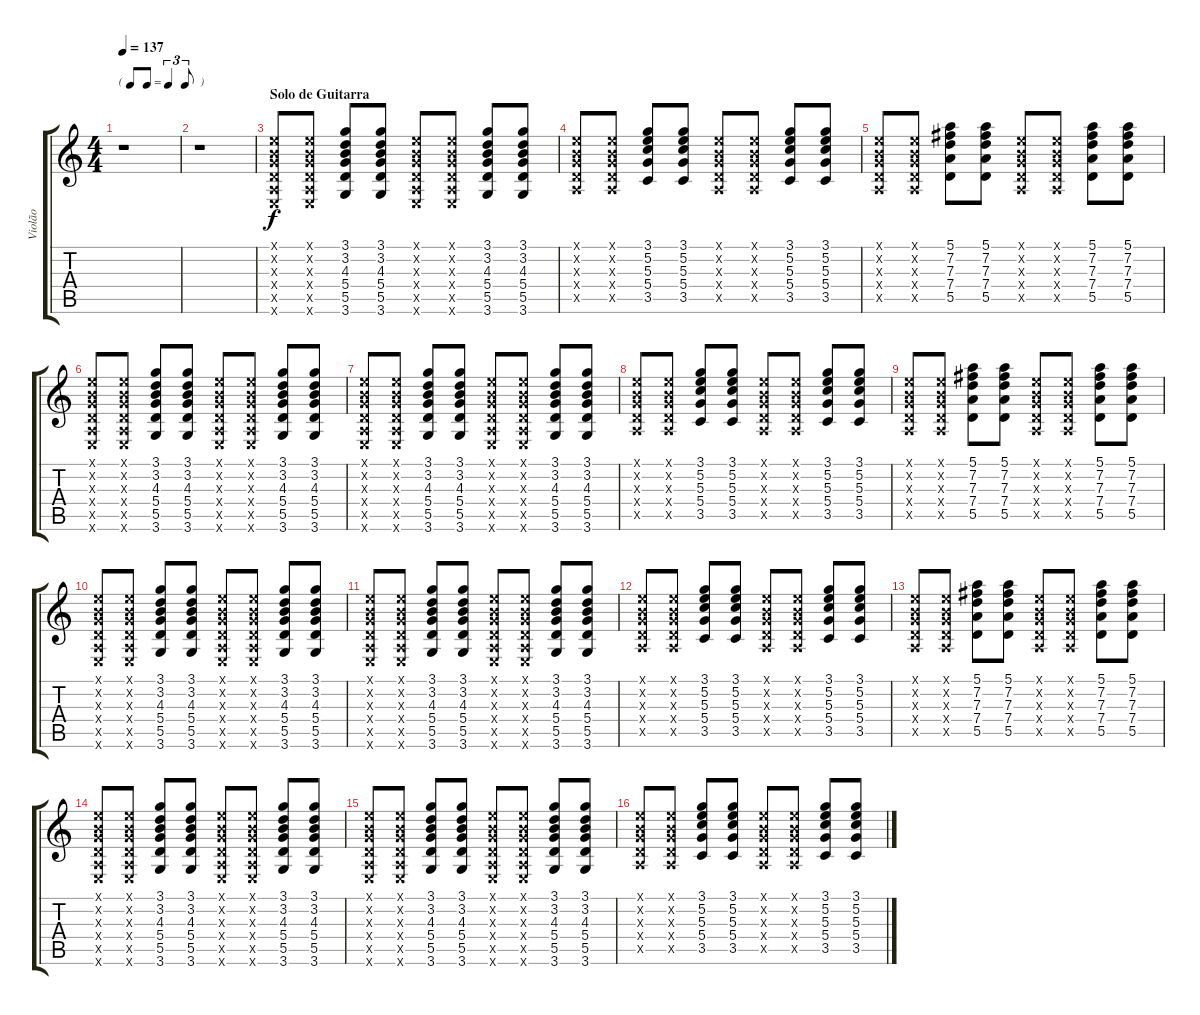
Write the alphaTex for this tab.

\track ("Violão" "Violão") {instrument acousticguitarsteel}
\staff {score tabs}
\tuning (E4 B3 G3 D3 A2 E2) {hide}
\ts (4 4)
\tf triplet8th
\tempo 137
\clef g2
\ks c
r.1{dy f} |
r.1 |
\section ("" "Solo de Guitarra")
(0.1{x} 0.2{x} 0.3{x} 0.4{x} 0.5{x} 0.6{x}).8 (0.1{x} 0.2{x} 0.3{x} 0.4{x} 0.5{x} 0.6{x}).8 (3.1 3.2 4.3 5.4 5.5 3.6).8 (3.1 3.2 4.3 5.4 5.5 3.6).8 (0.1{x} 0.2{x} 0.3{x} 0.4{x} 0.5{x} 0.6{x}).8 (0.1{x} 0.2{x} 0.3{x} 0.4{x} 0.5{x} 0.6{x}).8 (3.1 3.2 4.3 5.4 5.5 3.6).8 (3.1 3.2 4.3 5.4 5.5 3.6).8 |
(0.1{x} 0.2{x} 0.3{x} 0.4{x} 0.5{x}).8 (0.1{x} 0.2{x} 0.3{x} 0.4{x} 0.5{x}).8 (3.1 5.2 5.3 5.4 3.5).8 (3.1 5.2 5.3 5.4 3.5).8 (0.1{x} 0.2{x} 0.3{x} 0.4{x} 0.5{x}).8 (0.1{x} 0.2{x} 0.3{x} 0.4{x} 0.5{x}).8 (3.1 5.2 5.3 5.4 3.5).8 (3.1 5.2 5.3 5.4 3.5).8 |
(0.1{x} 0.2{x} 0.3{x} 0.4{x} 0.5{x}).8 (0.1{x} 0.2{x} 0.3{x} 0.4{x} 0.5{x}).8 (5.1 7.2 7.3 7.4 5.5).8 (5.1 7.2 7.3 7.4 5.5).8 (0.1{x} 0.2{x} 0.3{x} 0.4{x} 0.5{x}).8 (0.1{x} 0.2{x} 0.3{x} 0.4{x} 0.5{x}).8 (5.1 7.2 7.3 7.4 5.5).8 (5.1 7.2 7.3 7.4 5.5).8 |
(0.1{x} 0.2{x} 0.3{x} 0.4{x} 0.5{x} 0.6{x}).8 (0.1{x} 0.2{x} 0.3{x} 0.4{x} 0.5{x} 0.6{x}).8 (3.1 3.2 4.3 5.4 5.5 3.6).8 (3.1 3.2 4.3 5.4 5.5 3.6).8 (0.1{x} 0.2{x} 0.3{x} 0.4{x} 0.5{x} 0.6{x}).8 (0.1{x} 0.2{x} 0.3{x} 0.4{x} 0.5{x} 0.6{x}).8 (3.1 3.2 4.3 5.4 5.5 3.6).8 (3.1 3.2 4.3 5.4 5.5 3.6).8 |
(0.1{x} 0.2{x} 0.3{x} 0.4{x} 0.5{x} 0.6{x}).8 (0.1{x} 0.2{x} 0.3{x} 0.4{x} 0.5{x} 0.6{x}).8 (3.1 3.2 4.3 5.4 5.5 3.6).8 (3.1 3.2 4.3 5.4 5.5 3.6).8 (0.1{x} 0.2{x} 0.3{x} 0.4{x} 0.5{x} 0.6{x}).8 (0.1{x} 0.2{x} 0.3{x} 0.4{x} 0.5{x} 0.6{x}).8 (3.1 3.2 4.3 5.4 5.5 3.6).8 (3.1 3.2 4.3 5.4 5.5 3.6).8 |
(0.1{x} 0.2{x} 0.3{x} 0.4{x} 0.5{x}).8 (0.1{x} 0.2{x} 0.3{x} 0.4{x} 0.5{x}).8 (3.1 5.2 5.3 5.4 3.5).8 (3.1 5.2 5.3 5.4 3.5).8 (0.1{x} 0.2{x} 0.3{x} 0.4{x} 0.5{x}).8 (0.1{x} 0.2{x} 0.3{x} 0.4{x} 0.5{x}).8 (3.1 5.2 5.3 5.4 3.5).8 (3.1 5.2 5.3 5.4 3.5).8 |
(0.1{x} 0.2{x} 0.3{x} 0.4{x} 0.5{x}).8 (0.1{x} 0.2{x} 0.3{x} 0.4{x} 0.5{x}).8 (5.1 7.2 7.3 7.4 5.5).8 (5.1 7.2 7.3 7.4 5.5).8 (0.1{x} 0.2{x} 0.3{x} 0.4{x} 0.5{x}).8 (0.1{x} 0.2{x} 0.3{x} 0.4{x} 0.5{x}).8 (5.1 7.2 7.3 7.4 5.5).8 (5.1 7.2 7.3 7.4 5.5).8 |
(0.1{x} 0.2{x} 0.3{x} 0.4{x} 0.5{x} 0.6{x}).8 (0.1{x} 0.2{x} 0.3{x} 0.4{x} 0.5{x} 0.6{x}).8 (3.1 3.2 4.3 5.4 5.5 3.6).8 (3.1 3.2 4.3 5.4 5.5 3.6).8 (0.1{x} 0.2{x} 0.3{x} 0.4{x} 0.5{x} 0.6{x}).8 (0.1{x} 0.2{x} 0.3{x} 0.4{x} 0.5{x} 0.6{x}).8 (3.1 3.2 4.3 5.4 5.5 3.6).8 (3.1 3.2 4.3 5.4 5.5 3.6).8 |
(0.1{x} 0.2{x} 0.3{x} 0.4{x} 0.5{x} 0.6{x}).8 (0.1{x} 0.2{x} 0.3{x} 0.4{x} 0.5{x} 0.6{x}).8 (3.1 3.2 4.3 5.4 5.5 3.6).8 (3.1 3.2 4.3 5.4 5.5 3.6).8 (0.1{x} 0.2{x} 0.3{x} 0.4{x} 0.5{x} 0.6{x}).8 (0.1{x} 0.2{x} 0.3{x} 0.4{x} 0.5{x} 0.6{x}).8 (3.1 3.2 4.3 5.4 5.5 3.6).8 (3.1 3.2 4.3 5.4 5.5 3.6).8 |
(0.1{x} 0.2{x} 0.3{x} 0.4{x} 0.5{x}).8 (0.1{x} 0.2{x} 0.3{x} 0.4{x} 0.5{x}).8 (3.1 5.2 5.3 5.4 3.5).8 (3.1 5.2 5.3 5.4 3.5).8 (0.1{x} 0.2{x} 0.3{x} 0.4{x} 0.5{x}).8 (0.1{x} 0.2{x} 0.3{x} 0.4{x} 0.5{x}).8 (3.1 5.2 5.3 5.4 3.5).8 (3.1 5.2 5.3 5.4 3.5).8 |
(0.1{x} 0.2{x} 0.3{x} 0.4{x} 0.5{x}).8 (0.1{x} 0.2{x} 0.3{x} 0.4{x} 0.5{x}).8 (5.1 7.2 7.3 7.4 5.5).8 (5.1 7.2 7.3 7.4 5.5).8 (0.1{x} 0.2{x} 0.3{x} 0.4{x} 0.5{x}).8 (0.1{x} 0.2{x} 0.3{x} 0.4{x} 0.5{x}).8 (5.1 7.2 7.3 7.4 5.5).8 (5.1 7.2 7.3 7.4 5.5).8 |
(0.1{x} 0.2{x} 0.3{x} 0.4{x} 0.5{x} 0.6{x}).8 (0.1{x} 0.2{x} 0.3{x} 0.4{x} 0.5{x} 0.6{x}).8 (3.1 3.2 4.3 5.4 5.5 3.6).8 (3.1 3.2 4.3 5.4 5.5 3.6).8 (0.1{x} 0.2{x} 0.3{x} 0.4{x} 0.5{x} 0.6{x}).8 (0.1{x} 0.2{x} 0.3{x} 0.4{x} 0.5{x} 0.6{x}).8 (3.1 3.2 4.3 5.4 5.5 3.6).8 (3.1 3.2 4.3 5.4 5.5 3.6).8 |
(0.1{x} 0.2{x} 0.3{x} 0.4{x} 0.5{x} 0.6{x}).8 (0.1{x} 0.2{x} 0.3{x} 0.4{x} 0.5{x} 0.6{x}).8 (3.1 3.2 4.3 5.4 5.5 3.6).8 (3.1 3.2 4.3 5.4 5.5 3.6).8 (0.1{x} 0.2{x} 0.3{x} 0.4{x} 0.5{x} 0.6{x}).8 (0.1{x} 0.2{x} 0.3{x} 0.4{x} 0.5{x} 0.6{x}).8 (3.1 3.2 4.3 5.4 5.5 3.6).8 (3.1 3.2 4.3 5.4 5.5 3.6).8 |
(0.1{x} 0.2{x} 0.3{x} 0.4{x} 0.5{x}).8 (0.1{x} 0.2{x} 0.3{x} 0.4{x} 0.5{x}).8 (3.1 5.2 5.3 5.4 3.5).8 (3.1 5.2 5.3 5.4 3.5).8 (0.1{x} 0.2{x} 0.3{x} 0.4{x} 0.5{x}).8 (0.1{x} 0.2{x} 0.3{x} 0.4{x} 0.5{x}).8 (3.1 5.2 5.3 5.4 3.5).8 (3.1 5.2 5.3 5.4 3.5).8
